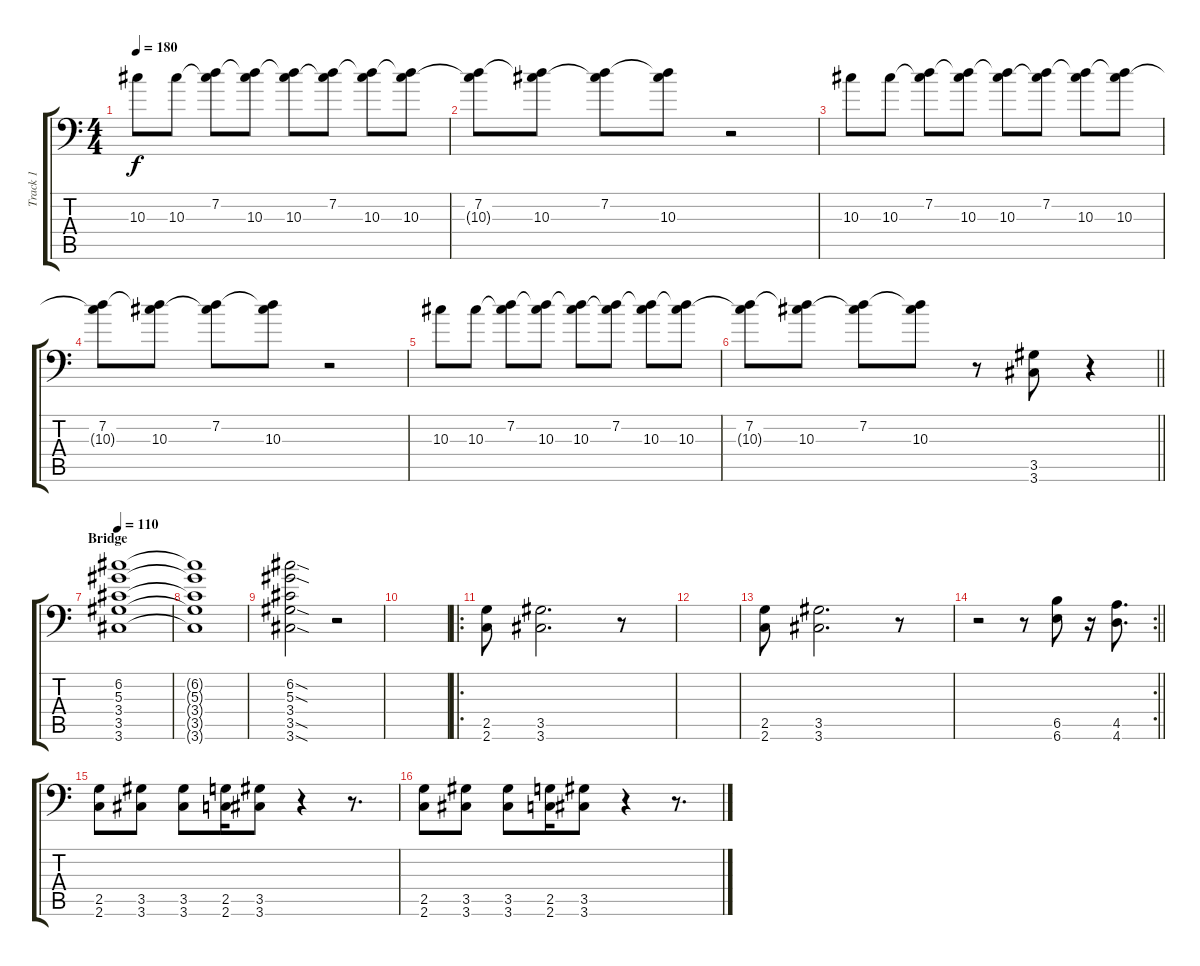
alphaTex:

\track ("Track 1" "Track 1") {instrument distortionguitar}
\staff {score tabs}
\tuning (C4 G3 Eb3 Bb2 F2 Bb1) {hide}
\ts (4 4)
\tempo 180
\clef f4
\ks c
10.3.8{dy f} 10.3.8 (7.2 10.3{t}).8 (7.2{t} 10.3).8 (7.2{t} 10.3).8 (7.2 10.3{t}).8 (7.2{t} 10.3).8 (7.2{t} 10.3).8 |
(7.2 10.3{t}).8 (7.2{t} 10.3).8 (7.2 10.3{t}).8 (7.2{t} 10.3).8 r.2 |
10.3.8 10.3.8 (7.2 10.3{t}).8 (7.2{t} 10.3).8 (7.2{t} 10.3).8 (7.2 10.3{t}).8 (7.2{t} 10.3).8 (7.2{t} 10.3).8 |
(7.2 10.3{t}).8 (7.2{t} 10.3).8 (7.2 10.3{t}).8 (7.2{t} 10.3).8 r.2 |
10.3.8 10.3.8 (7.2 10.3{t}).8 (7.2{t} 10.3).8 (7.2{t} 10.3).8 (7.2 10.3{t}).8 (7.2{t} 10.3).8 (7.2{t} 10.3).8 |
\barLineRight lightlight
(7.2 10.3{t}).8 (7.2{t} 10.3).8 (7.2 10.3{t}).8 (7.2{t} 10.3).8 r.8 (3.5 3.6).8 r.4 |
\section ("" "Bridge")
\tempo 110
(6.2 5.3 3.4 3.5 3.6).1{instrument distortionguitar} |
(6.2{t} 5.3{t} 3.4{t} 3.5{t} 3.6{t}).1 |
(6.2{sod} 5.3{sod} 3.4 3.5{sod} 3.6{sod}).2 r.2 |
|
\ro
(2.5 2.6).8 (3.5 3.6).2{d} r.8 |
|
(2.5 2.6).8 (3.5 3.6).2{d} r.8 |
\rc 2
\barLineRight lightlight
r.2 r.8 (6.5 6.6).8 r.16 (4.5 4.6).8{d} |
\section ("" "")
(2.5 2.6).8 (3.5 3.6).8 (3.5 3.6).8 (2.5 2.6).16 (3.5 3.6).8 r.4 r.8{d} |
(2.5 2.6).8 (3.5 3.6).8 (3.5 3.6).8 (2.5 2.6).16 (3.5 3.6).8 r.4 r.8{d}
